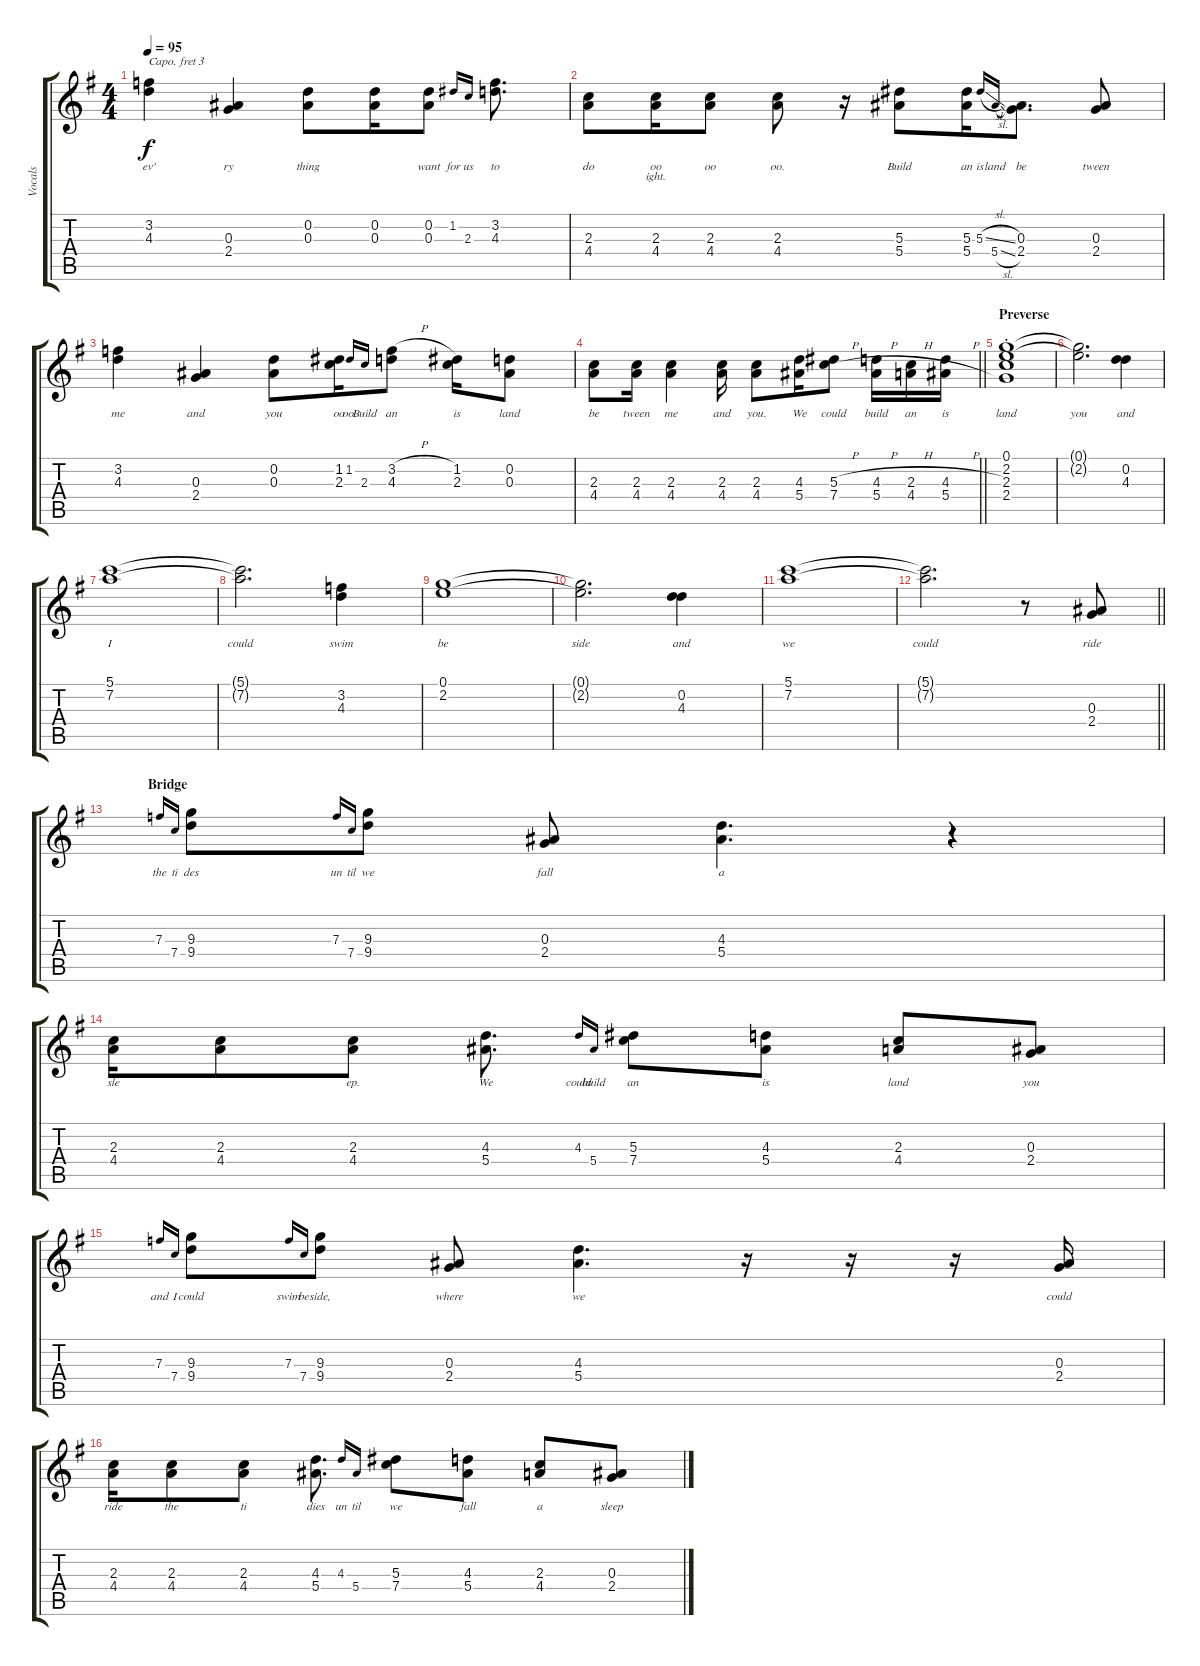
\track ("Vocals" "Vocals") {instrument electricguitarclean}
\staff {score tabs}
\capo 3
\tuning (E4 B3 G3 D3 A2 E2) {hide}
\ts (4 4)
\tempo 95
\clef g2
\ks g
(3.2 4.3).4{lyrics (0 "ev'") lyrics (1 "") lyrics (2 "") lyrics (3 "") lyrics (4 "") dy f} (0.3 2.4).4{lyrics (0 "ry") lyrics (1 "") lyrics (2 "") lyrics (3 "") lyrics (4 "")} (0.2 0.3).8{lyrics (0 "thing") lyrics (1 "") lyrics (2 "") lyrics (3 "") lyrics (4 "")} (0.2 0.3).16{lyrics (0 "") lyrics (1 "") lyrics (2 "") lyrics (3 "") lyrics (4 "")} (0.2 0.3).8{lyrics (0 "want") lyrics (1 "") lyrics (2 "") lyrics (3 "") lyrics (4 "")} 1.2.16{lyrics (0 "for") lyrics (1 "") lyrics (2 "") lyrics (3 "") lyrics (4 "") gr onbeat} 2.3.16{lyrics (0 "us") lyrics (1 "") lyrics (2 "") lyrics (3 "") lyrics (4 "") gr onbeat} (3.2 4.3).8{d lyrics (0 "to") lyrics (1 "") lyrics (2 "") lyrics (3 "") lyrics (4 "")} |
(2.3 4.4).8{lyrics (0 "do") lyrics (1 "") lyrics (2 "") lyrics (3 "") lyrics (4 "")} (2.3 4.4).16{lyrics (0 "oo") lyrics (1 "ight.") lyrics (2 "") lyrics (3 "") lyrics (4 "")} (2.3 4.4).8{lyrics (0 "oo") lyrics (1 "") lyrics (2 "") lyrics (3 "") lyrics (4 "")} (2.3 4.4).8{lyrics (0 "oo.") lyrics (1 "") lyrics (2 "") lyrics (3 "") lyrics (4 "")} r.16 (5.3 5.4).8{lyrics (0 "Build") lyrics (1 "") lyrics (2 "") lyrics (3 "") lyrics (4 "")} (5.3 5.4).16{lyrics (0 "an") lyrics (1 "") lyrics (2 "") lyrics (3 "") lyrics (4 "")} 5.3{sl}.16{lyrics (0 "is") lyrics (1 "") lyrics (2 "") lyrics (3 "") lyrics (4 "") gr onbeat} 5.4{sl}.16{lyrics (0 "land") lyrics (1 "") lyrics (2 "") lyrics (3 "") lyrics (4 "") gr onbeat} (0.3 2.4).8{d lyrics (0 "be") lyrics (1 "") lyrics (2 "") lyrics (3 "") lyrics (4 "")} (0.3 2.4).8{lyrics (0 "tween") lyrics (1 "") lyrics (2 "") lyrics (3 "") lyrics (4 "")} |
(3.2 4.3).4{lyrics (0 "me") lyrics (1 "") lyrics (2 "") lyrics (3 "") lyrics (4 "")} (0.3 2.4).4{lyrics (0 "and") lyrics (1 "") lyrics (2 "") lyrics (3 "") lyrics (4 "")} (0.2 0.3).8{lyrics (0 "you") lyrics (1 "") lyrics (2 "") lyrics (3 "") lyrics (4 "")} (1.2 2.3).16{lyrics (0 "oo") lyrics (1 "") lyrics (2 "") lyrics (3 "") lyrics (4 "")} 1.2.16{lyrics (0 "oo.") lyrics (1 "") lyrics (2 "") lyrics (3 "") lyrics (4 "") gr onbeat} 2.3.16{lyrics (0 "Build") lyrics (1 "") lyrics (2 "") lyrics (3 "") lyrics (4 "") gr onbeat} (3.2{h} 4.3).8{lyrics (0 "an") lyrics (1 "") lyrics (2 "") lyrics (3 "") lyrics (4 "")} (1.2 2.3).16{lyrics (0 "is") lyrics (1 "") lyrics (2 "") lyrics (3 "") lyrics (4 "")} (0.2 0.3).8{lyrics (0 "land") lyrics (1 "") lyrics (2 "") lyrics (3 "") lyrics (4 "")} |
\barLineRight lightlight
(2.3 4.4).8{lyrics (0 "be") lyrics (1 "") lyrics (2 "") lyrics (3 "") lyrics (4 "")} (2.3 4.4).16{lyrics (0 "tween") lyrics (1 "") lyrics (2 "") lyrics (3 "") lyrics (4 "")} (2.3 4.4).4{lyrics (0 "me") lyrics (1 "") lyrics (2 "") lyrics (3 "") lyrics (4 "")} (2.3 4.4).16{lyrics (0 "and") lyrics (1 "") lyrics (2 "") lyrics (3 "") lyrics (4 "")} (2.3 4.4).8{lyrics (0 "you.") lyrics (1 "") lyrics (2 "") lyrics (3 "") lyrics (4 "")} (4.3 5.4).16{lyrics (0 "We") lyrics (1 "") lyrics (2 "") lyrics (3 "") lyrics (4 "")} (5.3{h} 7.4{h}).8{lyrics (0 "could") lyrics (1 "") lyrics (2 "") lyrics (3 "") lyrics (4 "")} (4.3{h} 5.4{h}).16{lyrics (0 "build") lyrics (1 "") lyrics (2 "") lyrics (3 "") lyrics (4 "")} (2.3{h} 4.4{h}).16{lyrics (0 "an") lyrics (1 "") lyrics (2 "") lyrics (3 "") lyrics (4 "")} (4.3{h} 5.4{h}).16{lyrics (0 "is") lyrics (1 "") lyrics (2 "") lyrics (3 "") lyrics (4 "")} |
\section ("" "Preverse")
(0.1 2.2 2.3{st} 2.4{st}).1{lyrics (0 "land") lyrics (1 "") lyrics (2 "") lyrics (3 "") lyrics (4 "")} |
(0.1{t} 2.2{t}).2{d lyrics (0 "you") lyrics (1 "") lyrics (2 "") lyrics (3 "") lyrics (4 "")} (0.2 4.3).4{lyrics (0 "and") lyrics (1 "") lyrics (2 "") lyrics (3 "") lyrics (4 "")} |
(5.1 7.2).1{lyrics (0 "I") lyrics (1 "") lyrics (2 "") lyrics (3 "") lyrics (4 "")} |
(5.1{t} 7.2{t}).2{d lyrics (0 "could") lyrics (1 "") lyrics (2 "") lyrics (3 "") lyrics (4 "")} (3.2 4.3).4{lyrics (0 "swim") lyrics (1 "") lyrics (2 "") lyrics (3 "") lyrics (4 "")} |
(0.1 2.2).1{lyrics (0 "be") lyrics (1 "") lyrics (2 "") lyrics (3 "") lyrics (4 "")} |
(0.1{t} 2.2{t}).2{d lyrics (0 "side") lyrics (1 "") lyrics (2 "") lyrics (3 "") lyrics (4 "")} (0.2 4.3).4{lyrics (0 "and") lyrics (1 "") lyrics (2 "") lyrics (3 "") lyrics (4 "")} |
(5.1 7.2).1{lyrics (0 "we") lyrics (1 "") lyrics (2 "") lyrics (3 "") lyrics (4 "")} |
\barLineRight lightlight
(5.1{t} 7.2{t}).2{d lyrics (0 "could") lyrics (1 "") lyrics (2 "") lyrics (3 "") lyrics (4 "")} r.8 (0.3 2.4).8{lyrics (0 "ride") lyrics (1 "") lyrics (2 "") lyrics (3 "") lyrics (4 "")} |
\section ("" "Bridge")
7.3.16{lyrics (0 "the") lyrics (1 "") lyrics (2 "") lyrics (3 "") lyrics (4 "") gr onbeat} 7.4.16{lyrics (0 "ti") lyrics (1 "") lyrics (2 "") lyrics (3 "") lyrics (4 "") gr onbeat} (9.3 9.4).8{lyrics (0 "des") lyrics (1 "") lyrics (2 "") lyrics (3 "") lyrics (4 "")} 7.3.16{lyrics (0 "un") lyrics (1 "") lyrics (2 "") lyrics (3 "") lyrics (4 "") gr onbeat} 7.4.16{lyrics (0 "til") lyrics (1 "") lyrics (2 "") lyrics (3 "") lyrics (4 "") gr onbeat} (9.3 9.4).8{lyrics (0 "we") lyrics (1 "") lyrics (2 "") lyrics (3 "") lyrics (4 "")} (0.3 2.4).8{lyrics (0 "fall") lyrics (1 "") lyrics (2 "") lyrics (3 "") lyrics (4 "")} (4.3 5.4).4{d lyrics (0 "a") lyrics (1 "") lyrics (2 "") lyrics (3 "") lyrics (4 "")} r.4 |
(2.3 4.4).16{lyrics (0 "sle") lyrics (1 "") lyrics (2 "") lyrics (3 "") lyrics (4 "")} (2.3 4.4).8{lyrics (0 "") lyrics (1 "") lyrics (2 "") lyrics (3 "") lyrics (4 "")} (2.3 4.4).8{lyrics (0 "ep.") lyrics (1 "") lyrics (2 "") lyrics (3 "") lyrics (4 "")} (4.3 5.4).8{d lyrics (0 "We") lyrics (1 "") lyrics (2 "") lyrics (3 "") lyrics (4 "")} 4.3.16{lyrics (0 "could") lyrics (1 "") lyrics (2 "") lyrics (3 "") lyrics (4 "") gr onbeat} 5.4.16{lyrics (0 "build") lyrics (1 "") lyrics (2 "") lyrics (3 "") lyrics (4 "") gr onbeat} (5.3 7.4).8{lyrics (0 "an") lyrics (1 "") lyrics (2 "") lyrics (3 "") lyrics (4 "")} (4.3 5.4).8{lyrics (0 "is") lyrics (1 "") lyrics (2 "") lyrics (3 "") lyrics (4 "")} (2.3 4.4).8{lyrics (0 "land") lyrics (1 "") lyrics (2 "") lyrics (3 "") lyrics (4 "")} (0.3 2.4).8{lyrics (0 "you") lyrics (1 "") lyrics (2 "") lyrics (3 "") lyrics (4 "")} |
7.3.16{lyrics (0 "and") lyrics (1 "") lyrics (2 "") lyrics (3 "") lyrics (4 "") gr onbeat} 7.4.16{lyrics (0 "I") lyrics (1 "") lyrics (2 "") lyrics (3 "") lyrics (4 "") gr onbeat} (9.3 9.4).8{lyrics (0 "could") lyrics (1 "") lyrics (2 "") lyrics (3 "") lyrics (4 "")} 7.3.16{lyrics (0 "swim") lyrics (1 "") lyrics (2 "") lyrics (3 "") lyrics (4 "") gr onbeat} 7.4.16{lyrics (0 "be") lyrics (1 "") lyrics (2 "") lyrics (3 "") lyrics (4 "") gr onbeat} (9.3 9.4).8{lyrics (0 "side,") lyrics (1 "") lyrics (2 "") lyrics (3 "") lyrics (4 "")} (0.3 2.4).8{lyrics (0 "where") lyrics (1 "") lyrics (2 "") lyrics (3 "") lyrics (4 "")} (4.3 5.4).4{d lyrics (0 "we") lyrics (1 "") lyrics (2 "") lyrics (3 "") lyrics (4 "")} r.16 r.16 r.16 (0.3 2.4).16{lyrics (0 "could") lyrics (1 "") lyrics (2 "") lyrics (3 "") lyrics (4 "")} |
(2.3 4.4).16{lyrics (0 "ride") lyrics (1 "") lyrics (2 "") lyrics (3 "") lyrics (4 "")} (2.3 4.4).8{lyrics (0 "the") lyrics (1 "") lyrics (2 "") lyrics (3 "") lyrics (4 "")} (2.3 4.4).8{lyrics (0 "ti") lyrics (1 "") lyrics (2 "") lyrics (3 "") lyrics (4 "")} (4.3 5.4).8{d lyrics (0 "dies") lyrics (1 "") lyrics (2 "") lyrics (3 "") lyrics (4 "")} 4.3.16{lyrics (0 "un") lyrics (1 "") lyrics (2 "") lyrics (3 "") lyrics (4 "") gr onbeat} 5.4.16{lyrics (0 "til") lyrics (1 "") lyrics (2 "") lyrics (3 "") lyrics (4 "") gr onbeat} (5.3 7.4).8{lyrics (0 "we") lyrics (1 "") lyrics (2 "") lyrics (3 "") lyrics (4 "")} (4.3 5.4).8{lyrics (0 "fall") lyrics (1 "") lyrics (2 "") lyrics (3 "") lyrics (4 "")} (2.3 4.4).8{lyrics (0 "a") lyrics (1 "") lyrics (2 "") lyrics (3 "") lyrics (4 "")} (0.3 2.4).8{lyrics (0 "sleep") lyrics (1 "") lyrics (2 "") lyrics (3 "") lyrics (4 "")}
